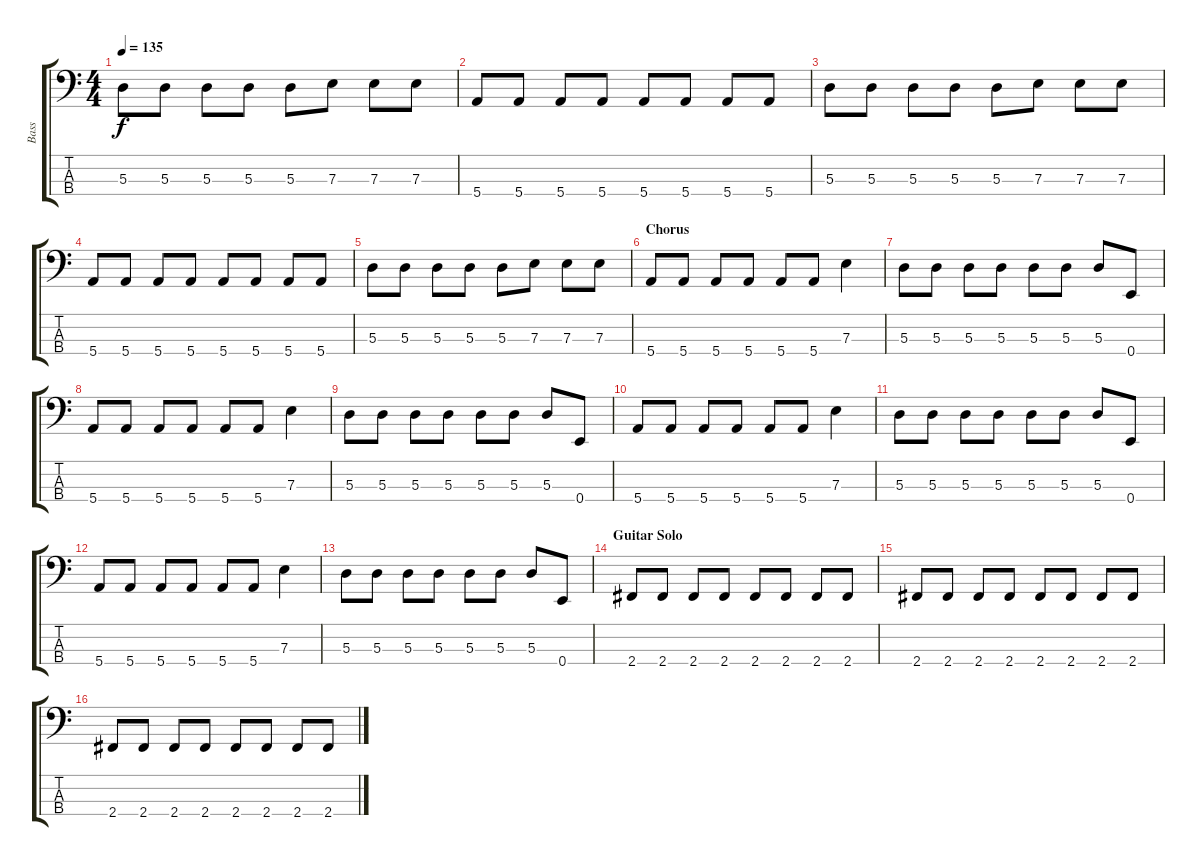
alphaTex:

\track ("Bass" "Bass") {instrument electricbassfinger}
\staff {score tabs}
\tuning (G2 D2 A1 E1) {hide}
\ts (4 4)
\tempo 135
\clef f4
\ks c
5.3.8{dy f} 5.3.8 5.3.8 5.3.8 5.3.8 7.3.8 7.3.8 7.3.8 |
5.4.8 5.4.8 5.4.8 5.4.8 5.4.8 5.4.8 5.4.8 5.4.8 |
5.3.8 5.3.8 5.3.8 5.3.8 5.3.8 7.3.8 7.3.8 7.3.8 |
5.4.8 5.4.8 5.4.8 5.4.8 5.4.8 5.4.8 5.4.8 5.4.8 |
5.3.8 5.3.8 5.3.8 5.3.8 5.3.8 7.3.8 7.3.8 7.3.8 |
\section ("" "Chorus")
5.4.8 5.4.8 5.4.8 5.4.8 5.4.8 5.4.8 7.3.4 |
5.3.8 5.3.8 5.3.8 5.3.8 5.3.8 5.3.8 5.3.8 0.4.8 |
5.4.8 5.4.8 5.4.8 5.4.8 5.4.8 5.4.8 7.3.4 |
5.3.8 5.3.8 5.3.8 5.3.8 5.3.8 5.3.8 5.3.8 0.4.8 |
5.4.8 5.4.8 5.4.8 5.4.8 5.4.8 5.4.8 7.3.4 |
5.3.8 5.3.8 5.3.8 5.3.8 5.3.8 5.3.8 5.3.8 0.4.8 |
5.4.8 5.4.8 5.4.8 5.4.8 5.4.8 5.4.8 7.3.4 |
5.3.8 5.3.8 5.3.8 5.3.8 5.3.8 5.3.8 5.3.8 0.4.8 |
\section ("" "Guitar Solo")
2.4.8 2.4.8 2.4.8 2.4.8 2.4.8 2.4.8 2.4.8 2.4.8 |
2.4.8 2.4.8 2.4.8 2.4.8 2.4.8 2.4.8 2.4.8 2.4.8 |
2.4.8 2.4.8 2.4.8 2.4.8 2.4.8 2.4.8 2.4.8 2.4.8
